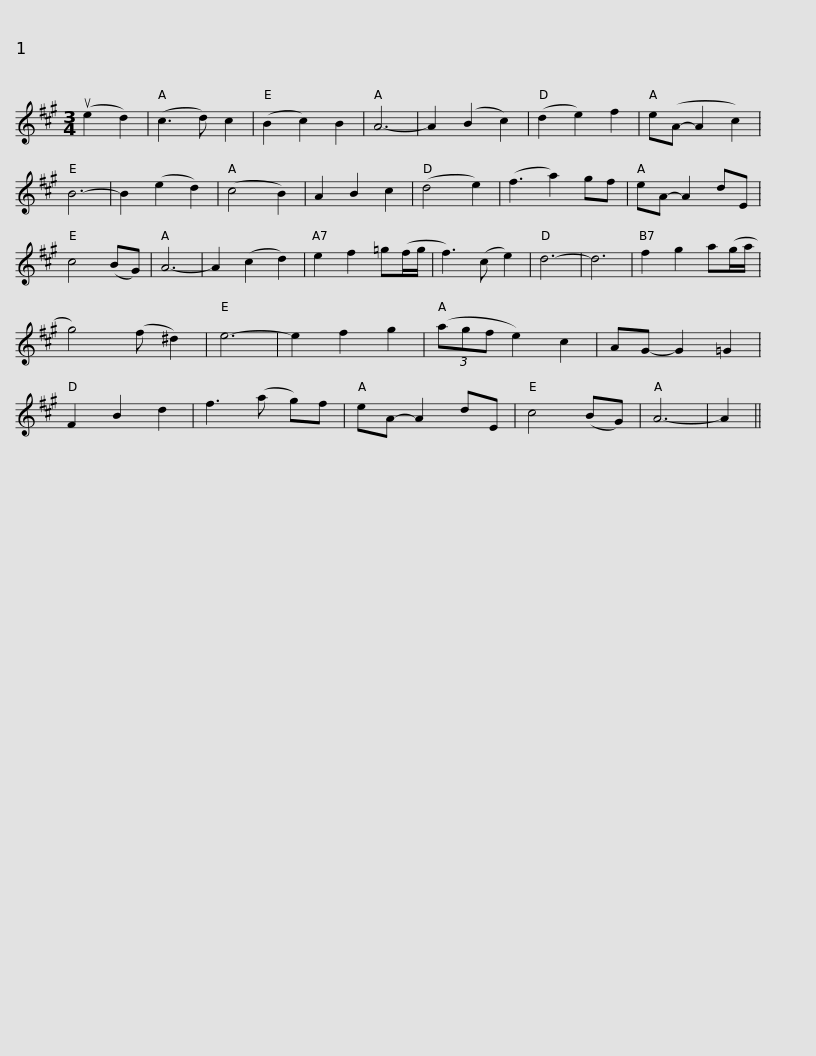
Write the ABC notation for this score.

X:1
L:1/8
M:3/4
I:linebreak $
K:A
V:1 treble
V:1
 (ue2 d2) | (c3 d) c2 | (B2 c2) B2 | A6- | A2 (B2 c2) | %5
 (d2 e2) f2 | e(A- A2 c2) | B6- | B2 (e2 d2) | (c4 B2) | %10
 A2 B2 c2 | (d4 e2) | (f3 a2) gf |$ eA- A2 dE | c4 (BG) | %15
 A6- | A2 (c2 d2) | e2 f2 =g(f/g/ | f3) (c e2) | d6- | %20
 d6 | f2 g2 a(g/a/ | g4) (f ^d2) | e6- | e2 f2 g2 |$ %25
 (3(agf e2) c2 | AG- G2 =G2 | F2 B2 d2 | f3 (a g)f | eA- A2 dE | %30
 c4 (BG) | A6- | A2 || %33
